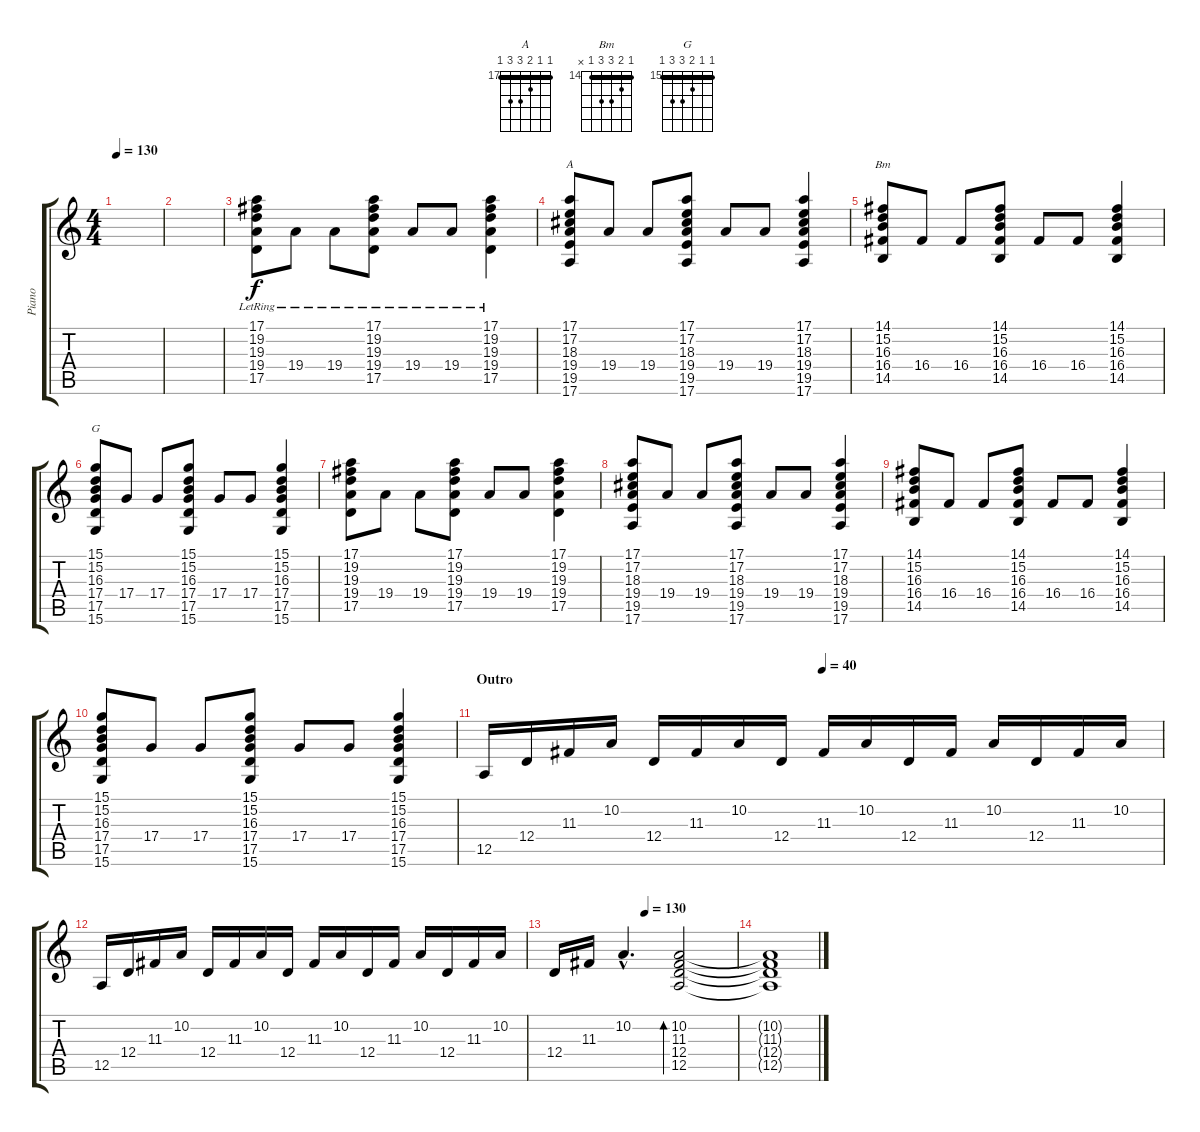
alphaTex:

\track ("Piano" "Piano") {instrument acousticgrandpiano}
\staff {score tabs}
\tuning (E4 B3 G3 D3 A2 E2) {hide}
\chord ("A" 17 17 18 19 19 17) {firstfret 17 barre 17}
\chord ("Bm" 14 15 16 16 14 x) {firstfret 14 barre 14}
\chord ("G" 15 15 16 17 17 15) {firstfret 15 barre 15}
\ts (4 4)
\tempo 130
\clef g2
\ks c
|
|
(17.1{lr} 19.2{lr} 19.3{lr} 19.4{lr} 17.5{lr}).8 19.4{lr}.8 19.4{lr}.8 (17.1{lr} 19.2{lr} 19.3{lr} 19.4{lr} 17.5{lr}).8 19.4{lr}.8 19.4{lr}.8 (17.1{lr} 19.2{lr} 19.3{lr} 19.4{lr} 17.5{lr}).4 |
(17.1 17.2 18.3 19.4 19.5 17.6).8{ch "A"} 19.4.8 19.4.8 (17.1 17.2 18.3 19.4 19.5 17.6).8 19.4.8 19.4.8 (17.1 17.2 18.3 19.4 19.5 17.6).4 |
(14.1 15.2 16.3 16.4 14.5).8{ch "Bm"} 16.4.8 16.4.8 (14.1 15.2 16.3 16.4 14.5).8 16.4.8 16.4.8 (14.1 15.2 16.3 16.4 14.5).4 |
(15.1 15.2 16.3 17.4 17.5 15.6).8{ch "G"} 17.4.8 17.4.8 (15.1 15.2 16.3 17.4 17.5 15.6).8 17.4.8 17.4.8 (15.1 15.2 16.3 17.4 17.5 15.6).4 |
(17.1 19.2 19.3 19.4 17.5).8 19.4.8 19.4.8 (17.1 19.2 19.3 19.4 17.5).8 19.4.8 19.4.8 (17.1 19.2 19.3 19.4 17.5).4 |
(17.1 17.2 18.3 19.4 19.5 17.6).8 19.4.8 19.4.8 (17.1 17.2 18.3 19.4 19.5 17.6).8 19.4.8 19.4.8 (17.1 17.2 18.3 19.4 19.5 17.6).4 |
(14.1 15.2 16.3 16.4 14.5).8 16.4.8 16.4.8 (14.1 15.2 16.3 16.4 14.5).8 16.4.8 16.4.8 (14.1 15.2 16.3 16.4 14.5).4 |
(15.1 15.2 16.3 17.4 17.5 15.6).8 17.4.8 17.4.8 (15.1 15.2 16.3 17.4 17.5 15.6).8 17.4.8 17.4.8 (15.1 15.2 16.3 17.4 17.5 15.6).4 |
\section ("" "Outro")
\tempo (40 0.5)
12.5.16 12.4.16 11.3.16 10.2.16 12.4.16 11.3.16 10.2.16 12.4.16 11.3.16{volume 8} 10.2.16 12.4.16 11.3.16 10.2.16 12.4.16 11.3.16 10.2.16 |
12.5.16 12.4.16 11.3.16 10.2.16 12.4.16 11.3.16 10.2.16 12.4.16 11.3.16 10.2.16 12.4.16 11.3.16 10.2.16 12.4.16 11.3.16 10.2.16 |
\tempo (130 0.5)
12.4.16 11.3.16 10.2{hac}.4{d} (10.2 11.3 12.4 12.5).2{bd 480} |
(10.2{t} 11.3{t} 12.4{t} 12.5{t}).1
